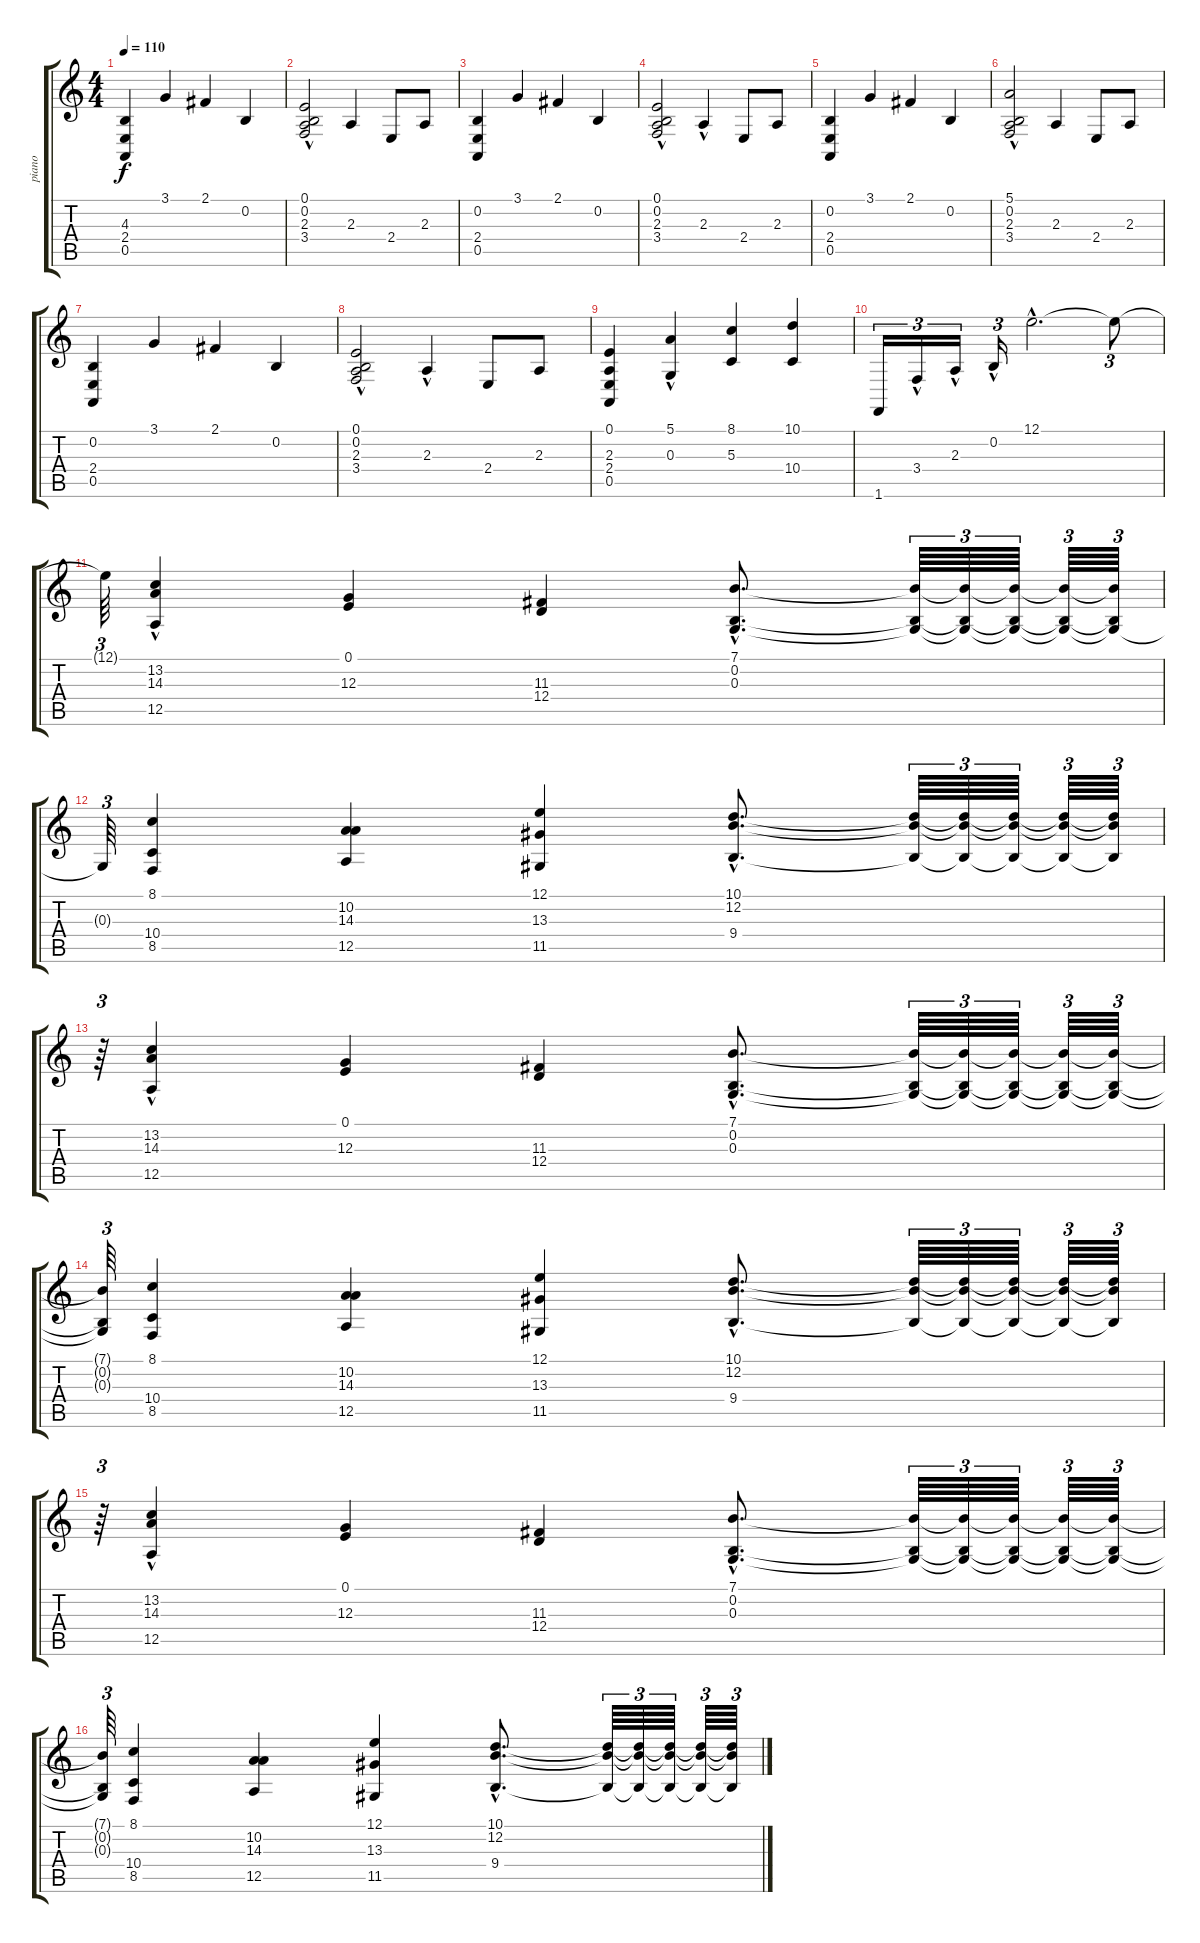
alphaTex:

\track ("piano" "piano") {instrument acousticgrandpiano}
\staff {score tabs}
\tuning (E4 B3 G3 D3 A2 E2) {hide}
\ts (4 4)
\tempo 110
\clef g2
\ks c
(4.3 2.4 0.5).4{dy f instrument acousticgrandpiano} 3.1.4 2.1.4 0.2.4 |
(0.1 0.2 2.3 3.4{hac}).2 2.3.4 2.4.8 2.3.8 |
(0.2 2.4 0.5).4 3.1.4 2.1.4 0.2.4 |
(0.1 0.2 2.3 3.4{hac}).2 2.3{hac}.4 2.4.8 2.3.8 |
(0.2 2.4 0.5).4 3.1.4 2.1.4 0.2.4 |
(5.1 0.2 2.3 3.4{hac}).2 2.3.4 2.4.8 2.3.8 |
(0.2 2.4 0.5).4 3.1.4 2.1.4 0.2.4 |
(0.1 0.2 2.3 3.4{hac}).2 2.3{hac}.4 2.4.8 2.3.8 |
(0.1 2.3 2.4 0.5).4 (5.1 0.3{hac}).4 (8.1 5.3).4 (10.1 10.4).4 |
1.6.16{tu (3 2)} 3.4{hac}.16{tu (3 2)} 2.3{hac}.16{tu (3 2)} 0.2{hac}.16{tu (3 2)} 12.1{hac}.2{d} 12.1{t}.8{tu (3 2)} |
12.1{t}.64{tu (3 2)} (13.2 14.3 12.5{hac}).4 (0.1 12.3).4 (11.3 12.4).4 (7.1{hac} 0.2{hac} 0.3{hac}).8{d} (7.1{t} 0.2{t} 0.3{t}).64{tu (3 2)} (7.1{t} 0.2{t} 0.3{t}).64{tu (3 2)} (7.1{t} 0.2{t} 0.3{t}).64{tu (3 2)} (7.1{t} 0.2{t} 0.3{t}).64{tu (3 2)} (7.1{t} 0.2{t} 0.3{t}).64{tu (3 2)} |
0.3{t}.64{tu (3 2)} (8.1 10.4 8.5).4 (10.2 14.3 12.5).4 (12.1 13.3 11.5).4 (10.1{hac} 12.2{hac} 9.4{hac}).8{d} (10.1{t} 12.2{t} 9.4{t}).64{tu (3 2)} (10.1{t} 12.2{t} 9.4{t}).64{tu (3 2)} (10.1{t} 12.2{t} 9.4{t}).64{tu (3 2)} (10.1{t} 12.2{t} 9.4{t}).64{tu (3 2)} (10.1{t} 12.2{t} 9.4{t}).64{tu (3 2)} |
r.64{tu (3 2)} (13.2 14.3 12.5{hac}).4 (0.1 12.3).4 (11.3 12.4).4 (7.1{hac} 0.2{hac} 0.3{hac}).8{d} (7.1{t} 0.2{t} 0.3{t}).64{tu (3 2)} (7.1{t} 0.2{t} 0.3{t}).64{tu (3 2)} (7.1{t} 0.2{t} 0.3{t}).64{tu (3 2)} (7.1{t} 0.2{t} 0.3{t}).64{tu (3 2)} (7.1{t} 0.2{t} 0.3{t}).64{tu (3 2)} |
(7.1{t} 0.2{t} 0.3{t}).64{tu (3 2)} (8.1 10.4 8.5).4 (10.2 14.3 12.5).4 (12.1 13.3 11.5).4 (10.1{hac} 12.2{hac} 9.4{hac}).8{d} (10.1{t} 12.2{t} 9.4{t}).64{tu (3 2)} (10.1{t} 12.2{t} 9.4{t}).64{tu (3 2)} (10.1{t} 12.2{t} 9.4{t}).64{tu (3 2)} (10.1{t} 12.2{t} 9.4{t}).64{tu (3 2)} (10.1{t} 12.2{t} 9.4{t}).64{tu (3 2)} |
r.64{tu (3 2)} (13.2 14.3 12.5{hac}).4 (0.1 12.3).4 (11.3 12.4).4 (7.1{hac} 0.2{hac} 0.3{hac}).8{d} (7.1{t} 0.2{t} 0.3{t}).64{tu (3 2)} (7.1{t} 0.2{t} 0.3{t}).64{tu (3 2)} (7.1{t} 0.2{t} 0.3{t}).64{tu (3 2)} (7.1{t} 0.2{t} 0.3{t}).64{tu (3 2)} (7.1{t} 0.2{t} 0.3{t}).64{tu (3 2)} |
(7.1{t} 0.2{t} 0.3{t}).64{tu (3 2)} (8.1 10.4 8.5).4 (10.2 14.3 12.5).4 (12.1 13.3 11.5).4 (10.1{hac} 12.2{hac} 9.4{hac}).8{d} (10.1{t} 12.2{t} 9.4{t}).64{tu (3 2)} (10.1{t} 12.2{t} 9.4{t}).64{tu (3 2)} (10.1{t} 12.2{t} 9.4{t}).64{tu (3 2)} (10.1{t} 12.2{t} 9.4{t}).64{tu (3 2)} (10.1{t} 12.2{t} 9.4{t}).64{tu (3 2)}
